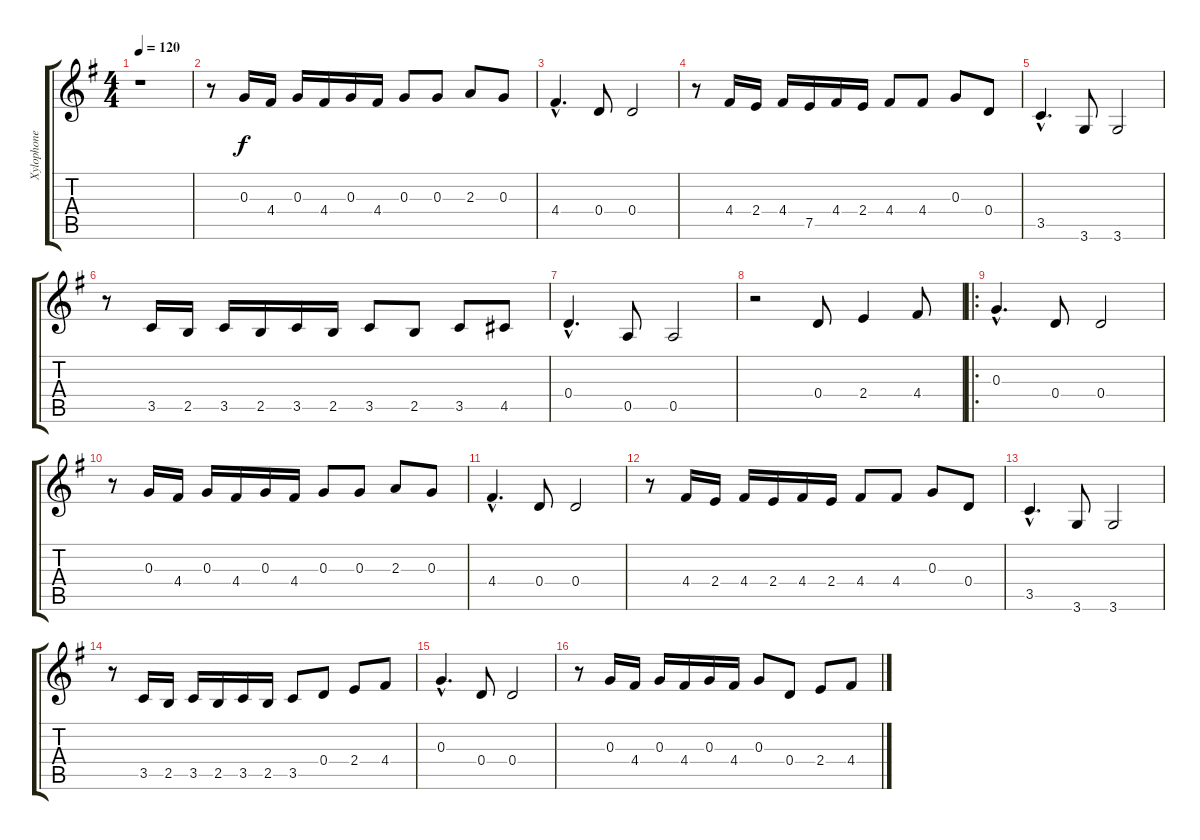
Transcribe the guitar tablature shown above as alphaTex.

\track ("Xylophone" "Xylophone") {instrument vibraphone}
\staff {score tabs}
\tuning (E5 B4 G4 D4 A3 E3) {hide}
\ts (4 4)
\tempo 120
\clef g2
\ks g
r.1{dy f instrument vibraphone} |
r.8 0.3.16 4.4.16 0.3.16 4.4.16 0.3.16 4.4.16 0.3.8 0.3.8 2.3.8 0.3.8 |
4.4{hac}.4{d} 0.4.8 0.4.2 |
r.8 4.4.16 2.4.16 4.4.16 7.5.16 4.4.16 2.4.16 4.4.8 4.4.8 0.3.8 0.4.8 |
3.5{hac}.4{d} 3.6.8 3.6.2 |
r.8 3.5.16 2.5.16 3.5.16 2.5.16 3.5.16 2.5.16 3.5.8 2.5.8 3.5.8 4.5.8 |
0.4{hac}.4{d} 0.5.8 0.5.2 |
r.2 0.4.8 2.4.4 4.4.8 |
\ro
0.3{hac}.4{d} 0.4.8 0.4.2 |
r.8 0.3.16 4.4.16 0.3.16 4.4.16 0.3.16 4.4.16 0.3.8 0.3.8 2.3.8 0.3.8 |
4.4{hac}.4{d} 0.4.8 0.4.2 |
r.8 4.4.16 2.4.16 4.4.16 2.4.16 4.4.16 2.4.16 4.4.8 4.4.8 0.3.8 0.4.8 |
3.5{hac}.4{d} 3.6.8 3.6.2 |
r.8 3.5.16 2.5.16 3.5.16 2.5.16 3.5.16 2.5.16 3.5.8 0.4.8 2.4.8 4.4.8 |
0.3{hac}.4{d} 0.4.8 0.4.2 |
r.8 0.3.16 4.4.16 0.3.16 4.4.16 0.3.16 4.4.16 0.3.8 0.4.8 2.4.8 4.4.8
